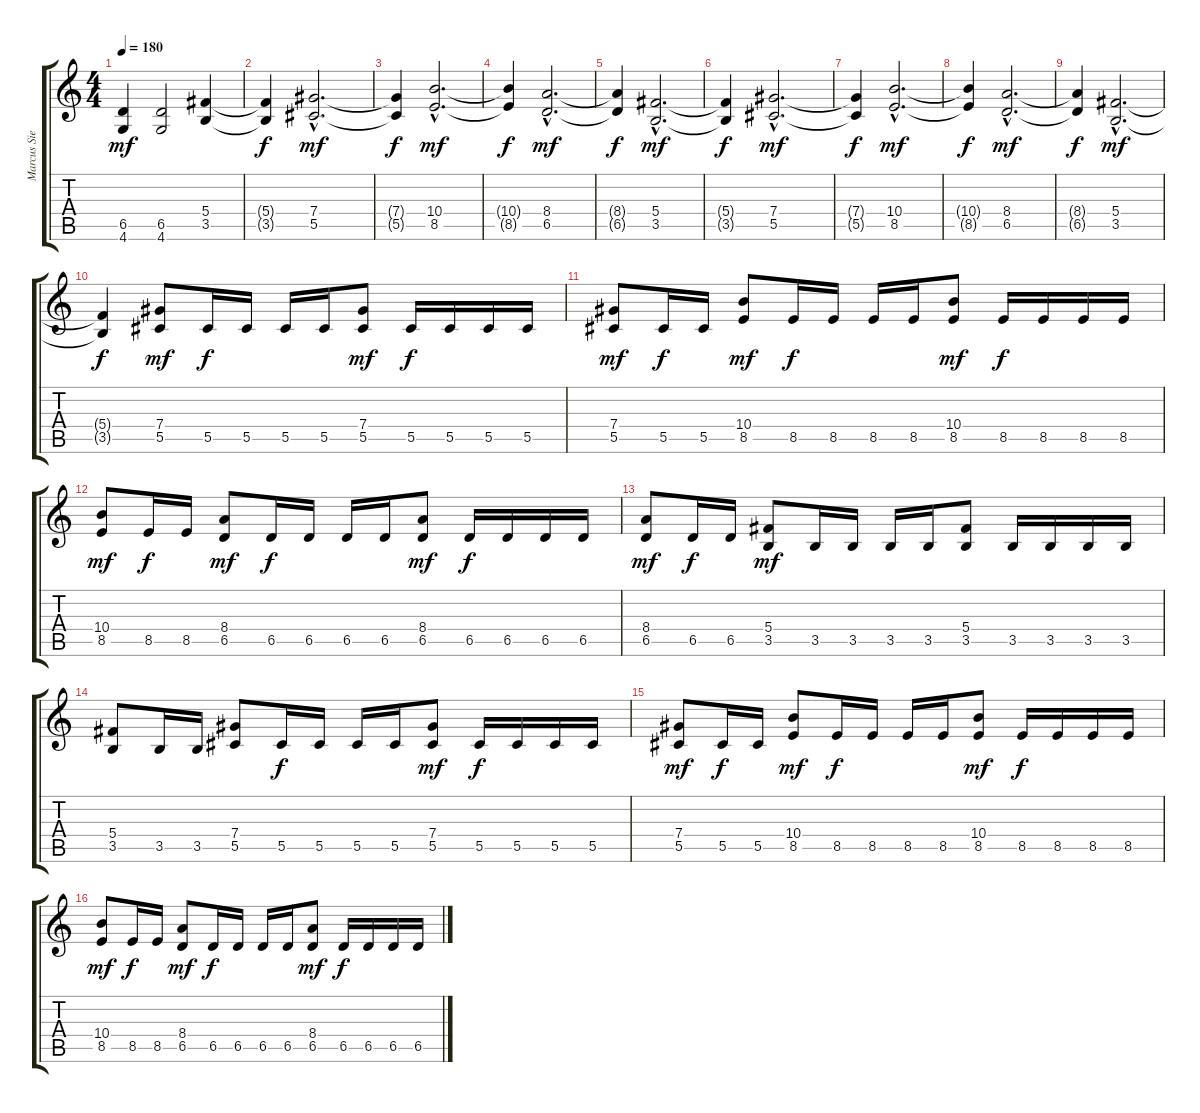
\track ("Marcus Siepen" "Marcus Sie") {instrument distortionguitar}
\staff {score tabs}
\tuning (Eb4 Bb3 Gb3 Db3 Ab2 Eb2) {hide}
\ts (4 4)
\tempo 180
\clef g2
\ks c
(6.5 4.6).4{dy mf} (6.5 4.6).2 (5.4 3.5).4 |
(5.4{t} 3.5{t}).4{dy f} (7.4{hac} 5.5{hac}).2{d dy mf} |
(7.4{t} 5.5{t}).4{dy f} (10.4{hac} 8.5{hac}).2{d dy mf} |
(10.4{t} 8.5{t}).4{dy f} (8.4{hac} 6.5{hac}).2{d dy mf} |
(8.4{t} 6.5{t}).4{dy f} (5.4{hac} 3.5{hac}).2{d dy mf} |
(5.4{t} 3.5{t}).4{dy f} (7.4{hac} 5.5{hac}).2{d dy mf} |
(7.4{t} 5.5{t}).4{dy f} (10.4{hac} 8.5{hac}).2{d dy mf} |
(10.4{t} 8.5{t}).4{dy f} (8.4{hac} 6.5{hac}).2{d dy mf} |
(8.4{t} 6.5{t}).4{dy f} (5.4{hac} 3.5{hac}).2{d dy mf} |
(5.4{t} 3.5{t}).4{dy f} (7.4 5.5).8{dy mf} 5.5.16{dy f} 5.5.16 5.5.16 5.5.16 (7.4 5.5).8{dy mf} 5.5.16{dy f} 5.5.16 5.5.16 5.5.16 |
(7.4 5.5).8{dy mf} 5.5.16{dy f} 5.5.16 (10.4 8.5).8{dy mf} 8.5.16{dy f} 8.5.16 8.5.16 8.5.16 (10.4 8.5).8{dy mf} 8.5.16{dy f} 8.5.16 8.5.16 8.5.16 |
(10.4 8.5).8{dy mf} 8.5.16{dy f} 8.5.16 (8.4 6.5).8{dy mf} 6.5.16{dy f} 6.5.16 6.5.16 6.5.16 (8.4 6.5).8{dy mf} 6.5.16{dy f} 6.5.16 6.5.16 6.5.16 |
(8.4 6.5).8{dy mf} 6.5.16{dy f} 6.5.16 (5.4 3.5).8{dy mf} 3.5.16 3.5.16 3.5.16 3.5.16 (5.4 3.5).8 3.5.16 3.5.16 3.5.16 3.5.16 |
(5.4 3.5).8 3.5.16 3.5.16 (7.4 5.5).8 5.5.16{dy f} 5.5.16 5.5.16 5.5.16 (7.4 5.5).8{dy mf} 5.5.16{dy f} 5.5.16 5.5.16 5.5.16 |
(7.4 5.5).8{dy mf} 5.5.16{dy f} 5.5.16 (10.4 8.5).8{dy mf} 8.5.16{dy f} 8.5.16 8.5.16 8.5.16 (10.4 8.5).8{dy mf} 8.5.16{dy f} 8.5.16 8.5.16 8.5.16 |
(10.4 8.5).8{dy mf} 8.5.16{dy f} 8.5.16 (8.4 6.5).8{dy mf} 6.5.16{dy f} 6.5.16 6.5.16 6.5.16 (8.4 6.5).8{dy mf} 6.5.16{dy f} 6.5.16 6.5.16 6.5.16
